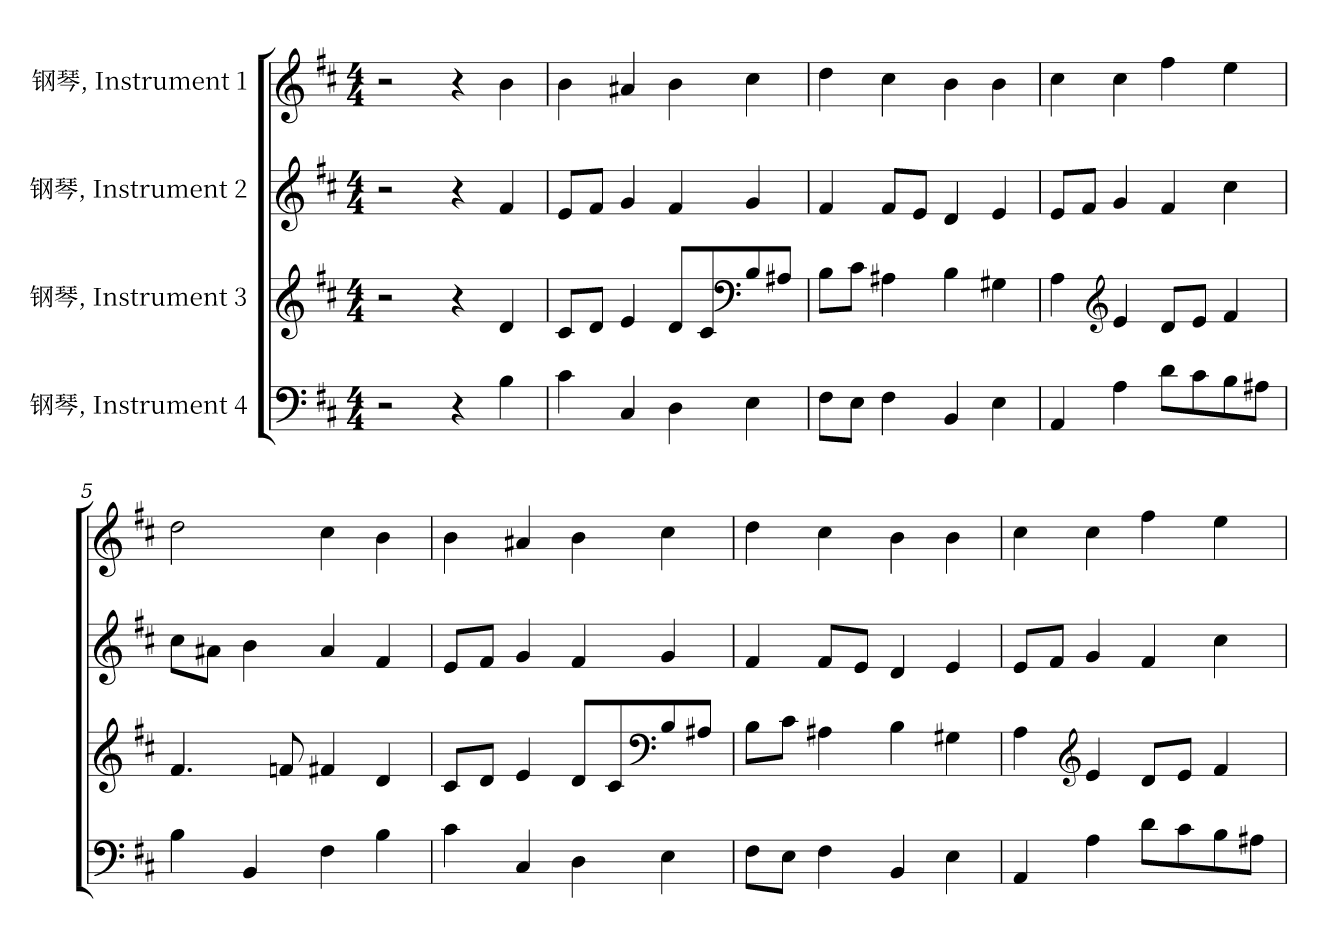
**kern	**kern	**kern	**kern
*part4	*part3	*part2	*part1
*staff4	*staff3	*staff2	*staff1
*I"钢琴, Instrument 4	*I"钢琴, Instrument 3	*I"钢琴, Instrument 2	*I"钢琴, Instrument 1
*clefF4	*clefG2	*clefG2	*clefG2
*k[f#c#]	*k[f#c#]	*k[f#c#]	*k[f#c#]
*M4/4	*M4/4	*M4/4	*M4/4
*MM96	*MM96	*MM96	*MM96
=1	=1	=1	=1
2r	2r	2r	2r
4r	4r	4r	4r
4B\	4d/	4f#/	4b\
=2	=2	=2	=2
4c#\	8c#/L	8e/L	4b\
.	8d/J	8f#/J	.
4C#/	4e/	4g/	4a#X/
4D\	8d/L	4f#/	4b\
.	8c#/	.	.
*	*clefF4	*	*
4E\	8B/	4g/	4cc#\
.	8A#X/J	.	.
=3	=3	=3	=3
8F#\L	8B\L	4f#/	4dd\
8E\J	8c#\J	.	.
4F#\	4A#X\	8f#/L	4cc#\
.	.	8e/J	.
4BB/	4B\	4d/	4b\
4E\	4G#X\	4e/	4b\
=4	=4	=4	=4
4AA/	4A\	8e/L	4cc#\
.	.	8f#/J	.
*	*clefG2	*	*
4A\	4e/	4g/	4cc#\
8d\L	8d/L	4f#/	4ff#\
8c#\	8e/J	.	.
8B\	4f#/	4cc#\	4ee\
8A#X\J	.	.	.
!!LO:LB:g=z
=5	=5	=5	=5
4B\	4.f#/	8cc#\L	2dd\
.	.	8a#X\J	.
4BB/	.	4b\	.
.	8fn/	.	.
4F#\	4f#X/	4a#/	4cc#\
4B\	4d/	4f#/	4b\
=6	=6	=6	=6
4c#\	8c#/L	8e/L	4b\
.	8d/J	8f#/J	.
4C#/	4e/	4g/	4a#X/
4D\	8d/L	4f#/	4b\
.	8c#/	.	.
*	*clefF4	*	*
4E\	8B/	4g/	4cc#\
.	8A#X/J	.	.
=7	=7	=7	=7
8F#\L	8B\L	4f#/	4dd\
8E\J	8c#\J	.	.
4F#\	4A#X\	8f#/L	4cc#\
.	.	8e/J	.
4BB/	4B\	4d/	4b\
4E\	4G#X\	4e/	4b\
=8	=8	=8	=8
4AA/	4A\	8e/L	4cc#\
.	.	8f#/J	.
*	*clefG2	*	*
4A\	4e/	4g/	4cc#\
8d\L	8d/L	4f#/	4ff#\
8c#\	8e/J	.	.
8B\	4f#/	4cc#\	4ee\
8A#X\J	.	.	.
=	=	=	=
*-	*-	*-	*-
